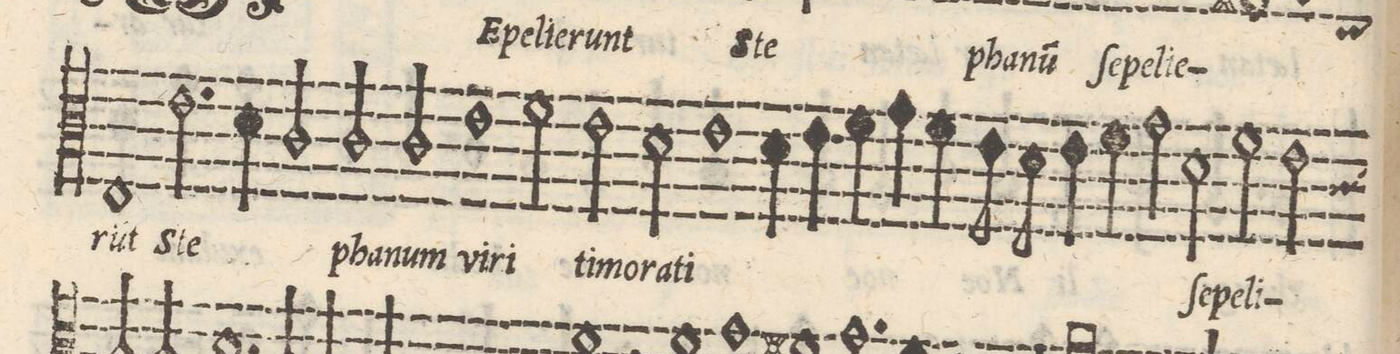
**kern	**text
*I"TENOR	*
*clefC3	*
*k[]	*
*met(C|)	*
*M2/1	*
1E	-ru(n)t
2.e\	Ste-
4d\	.
=10-	=10-
2c/	.
2c/	-pha-
2c/	-num
1e\	vi­
=11-	=11-
2f\	ri
2e\	ti-
2d\	-mo-
=12-	=12-
1e	-ra-
4d\	-ti
4e\	.
4f\	.
4g\	.
=13-	=13-
4f\	.
8e\	.
8d\	.
4e\	.
4f\	.
2g\	.
2d\	ſe-
=14-	=14-
2f\	-pe-
2e\	-li-
*custos:c	*
*-	*-
